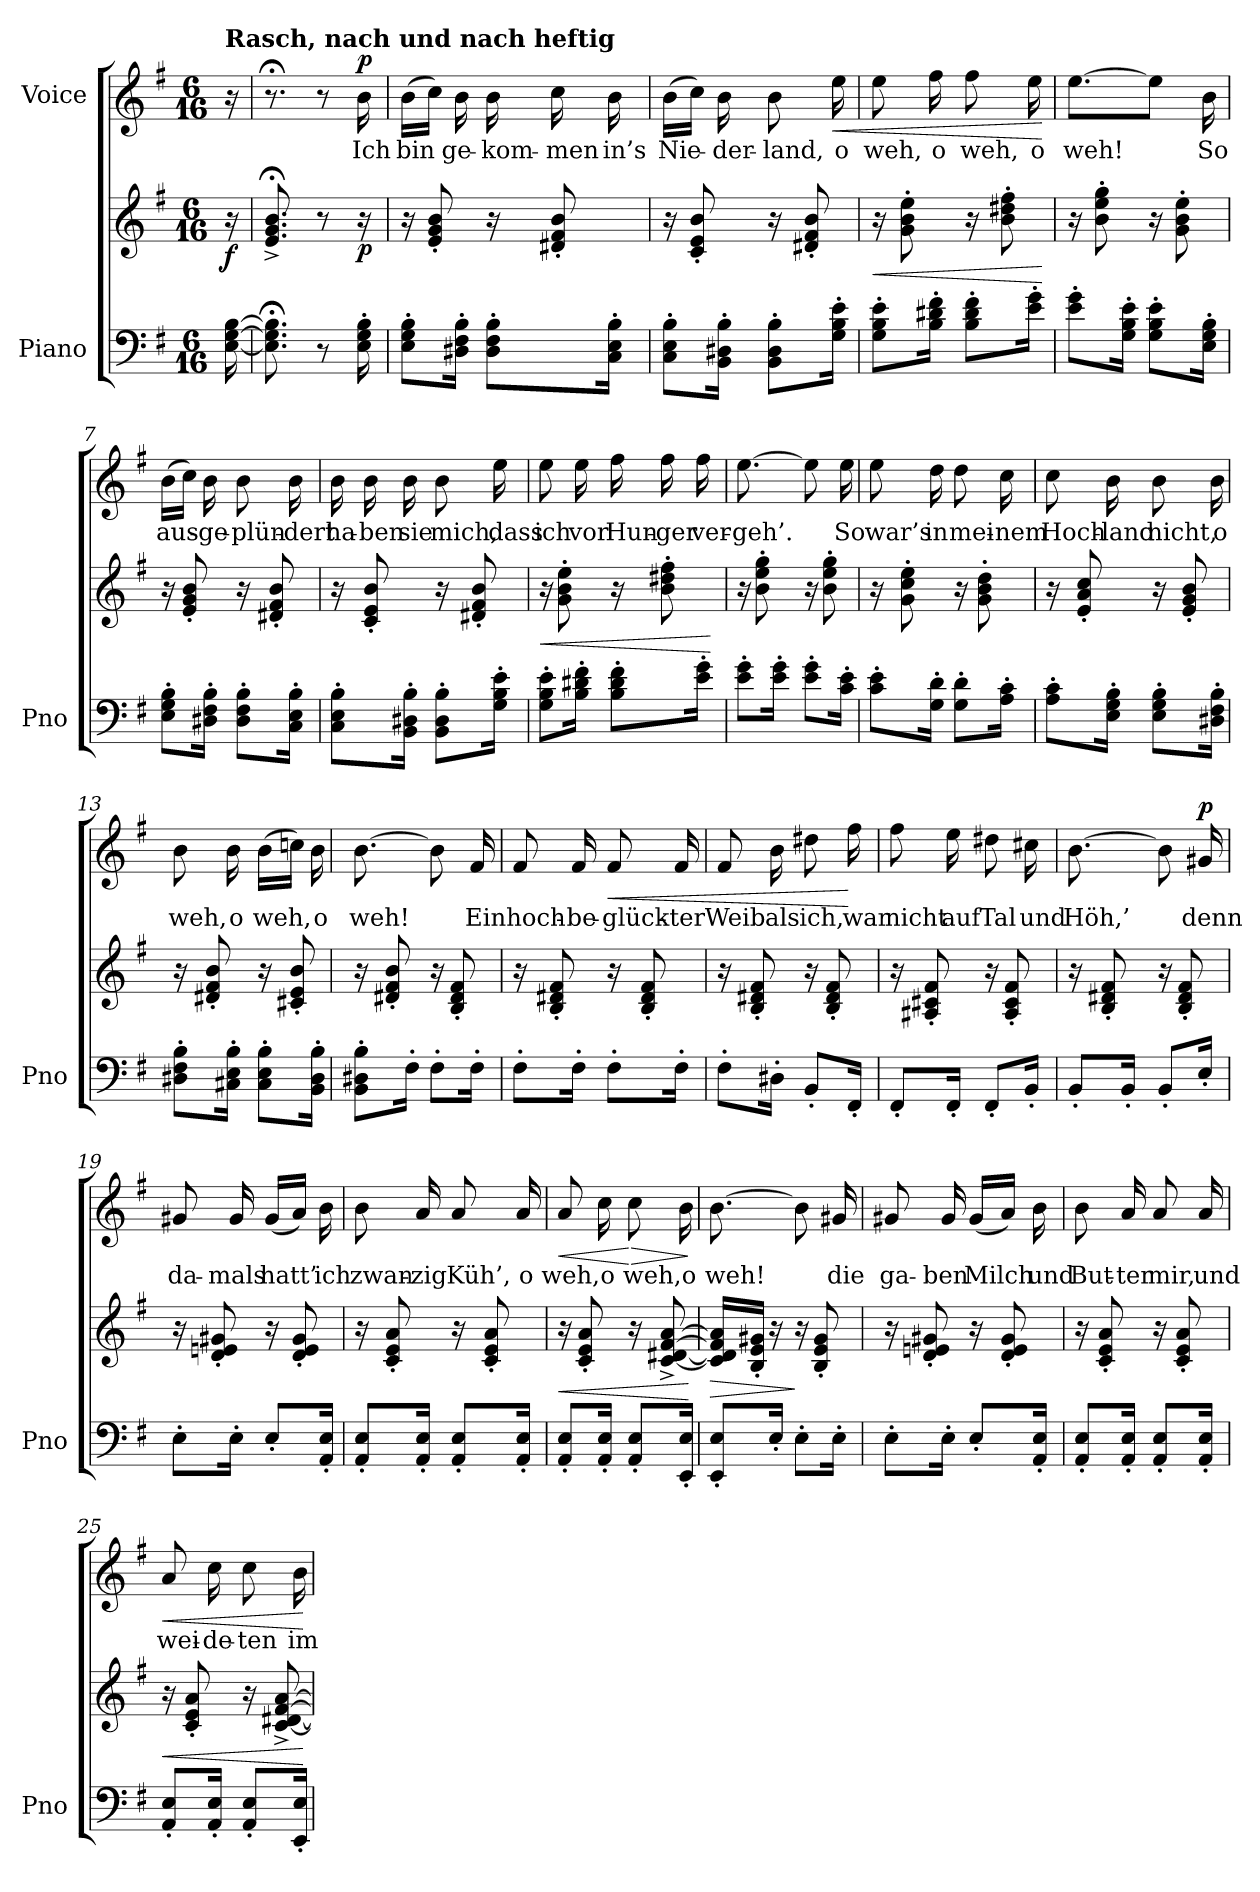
**kern	**kern	**dynam	**kern	**text	**dynam
*part2	*part2	*part2	*part1	*part1	*part1
*staff3	*staff2	*staff2/3	*staff1	*staff1	*staff1
*I"Piano	*	*	*I"Voice	*	*
*I'Pno	*	*	*	*	*
*clefF4	*clefG2	*	*clefG2	*	*
*k[f#]	*k[f#]	*	*k[f#]	*	*
*M6/16	*M6/16	*	*M6/16	*	*
=1	=1	=1	=1	=1	=1
!	!	!	!LO:TX:a:B:t=Rasch, nach und nach heftig	!	!
!	!	!LO:DY:b	!	!	!
[16E\ [16G\ [16B\	16r	f	16r	.	.
=2	=2	=2	=2	=2	=2
8.E\];< 8.G\];< 8.B\];<	8.e/;<^ 8.g/;<^ 8.b/;<^	.	8.r;<	.	.
8r	8r	.	8r	.	.
!	!	!LO:DY:b	!	!LO:LY:b	!LO:DY:a
16E\' 16G\' 16B\'	16r	p	16b\	Ich	p
=3	=3	=3	=3	=3	=3
!	!	!	!	!LO:LY:b	!
8E\' 8G\' 8B\'L	16r	.	(>16b\LL	bin	.
.	8e/' 8g/' 8b/'	.	16cc\JJ)	.	.
!	!	!	!	!LO:LY:b	!
16D#X\' 16F#\' 16B\'Jk	.	.	16b\	ge-	.
!	!	!	!	!LO:LY:b	!
8D#\' 8F#\' 8B\'L	16r	.	16b\	-kom-	.
!	!	!	!	!LO:LY:b	!
.	8d#X/' 8f#/' 8b/'	.	16cc\	-men	.
!	!	!	!	!LO:LY:b	!
16C\' 16E\' 16B\'Jk	.	.	16b\	in’s	.
=4	=4	=4	=4	=4	=4
!	!	!	!	!LO:LY:b	!
8C\' 8E\' 8B\'L	16r	.	(>16b\LL	Nie-	.
.	8c/' 8e/' 8b/'	.	16cc\JJ)	.	.
!	!	!	!	!LO:LY:b	!
16BB\' 16D#X\' 16B\'Jk	.	.	16b\	-der-	.
!	!	!	!	!LO:LY:b	!
8BB\' 8D#\' 8B\'L	16r	.	8b\	-land,	.
.	8d#X/' 8f#/' 8b/'	.	.	.	.
!	!	!	!	!LO:LY:b	!LO:HP:b
16G\' 16B\' 16e\'Jk	.	.	16ee\	o	<
=5	=5	=5	=5	=5	=5
!	!	!LO:HP:b	!	!LO:LY:b	!
8G\' 8B\' 8e\'L	16r	<	8ee\	weh,	.
.	8g\' 8b\' 8ee\'	.	.	.	.
!	!	!	!	!LO:LY:b	!
16B\' 16d#X\' 16f#\'Jk	.	.	16ff#\	o	.
!	!	!	!	!LO:LY:b	!
8B\' 8d#\' 8f#\'L	16r	.	8ff#\	weh,	.
.	8b\' 8dd#X\' 8ff#\'	.	.	.	.
!	!	!	!	!LO:LY:b	!
16e\' 16g\'Jk	.	.	16ee\	o	.
.	.	[	.	.	[
=6	=6	=6	=6	=6	=6
!	!	!	!	!LO:LY:b	!
8e\' 8g\'L	16r	.	[8.ee\L	weh!	.
.	8b\' 8ee\' 8gg\'	.	.	.	.
16G\' 16B\' 16e\'Jk	.	.	.	.	.
8G\' 8B\' 8e\'L	16r	.	8ee\J]	.	.
.	8g\' 8b\' 8ee\'	.	.	.	.
!	!	!	!	!LO:LY:b	!
16E\' 16G\' 16B\'Jk	.	.	16b\	So	.
!!LO:LB:g=z
=7	=7	=7	=7	=7	=7
!	!	!	!	!LO:LY:b	!
8E\' 8G\' 8B\'L	16r	.	(>16b\LL	aus-	.
.	8e/' 8g/' 8b/'	.	16cc\JJ)	.	.
!	!	!	!	!LO:LY:b	!
16D#X\' 16F#\' 16B\'Jk	.	.	16b\	-ge-	.
!	!	!	!	!LO:LY:b	!
8D#\' 8F#\' 8B\'L	16r	.	8b\	-plün-	.
.	8d#X/' 8f#/' 8b/'	.	.	.	.
!	!	!	!	!LO:LY:b	!
16C\' 16E\' 16B\'Jk	.	.	16b\	-dert	.
=8	=8	=8	=8	=8	=8
!	!	!	!	!LO:LY:b	!
8C\' 8E\' 8B\'L	16r	.	16b\	ha-	.
!	!	!	!	!LO:LY:b	!
.	8c/' 8e/' 8b/'	.	16b\	-ben	.
!	!	!	!	!LO:LY:b	!
16BB\' 16D#X\' 16B\'Jk	.	.	16b\	sie	.
!	!	!	!	!LO:LY:b	!
8BB\' 8D#\' 8B\'L	16r	.	8b\	mich,	.
.	8d#X/' 8f#/' 8b/'	.	.	.	.
!	!	!	!	!LO:LY:b	!
16G\' 16B\' 16e\'Jk	.	.	16ee\	dass	.
=9	=9	=9	=9	=9	=9
!	!	!LO:HP:b	!	!LO:LY:b	!
8G\' 8B\' 8e\'L	16r	<	8ee\	ich	.
.	8g\' 8b\' 8ee\'	.	.	.	.
!	!	!	!	!LO:LY:b	!
16B\' 16d#X\' 16f#\'Jk	.	.	16ee\	vor	.
!	!	!	!	!LO:LY:b	!
8B\' 8d#\' 8f#\'L	16r	.	16ff#\	Hun-	.
!	!	!	!	!LO:LY:b	!
.	8b\' 8dd#X\' 8ff#\'	.	16ff#\	-ger	.
!	!	!	!	!LO:LY:b	!
16e\' 16g\'Jk	.	.	16ff#\	ver-	.
.	.	[	.	.	.
=10	=10	=10	=10	=10	=10
!	!	!	!	!LO:LY:b	!
8e\' 8g\'L	16r	.	[8.ee\	-geh’.	.
.	8b\' 8ee\' 8gg\'	.	.	.	.
16e\' 16g\'Jk	.	.	.	.	.
8e\' 8g\'L	16r	.	8ee\]	.	.
.	8b\' 8ee\' 8gg\'	.	.	.	.
!	!	!	!	!LO:LY:b	!
16c\' 16e\'Jk	.	.	16ee\	So	.
=11	=11	=11	=11	=11	=11
!	!	!	!	!LO:LY:b	!
8c\' 8e\'L	16r	.	8ee\	war’s	.
.	8g\' 8cc\' 8ee\'	.	.	.	.
!	!	!	!	!LO:LY:b	!
16G\' 16d\'Jk	.	.	16dd\	in	.
!	!	!	!	!LO:LY:b	!
8G\' 8d\'L	16r	.	8dd\	mei-	.
.	8g\' 8b\' 8dd\'	.	.	.	.
!	!	!	!	!LO:LY:b	!
16A\' 16c\'Jk	.	.	16cc\	-nem	.
=12	=12	=12	=12	=12	=12
!	!	!	!	!LO:LY:b	!
8A\' 8c\'L	16r	.	8cc\	Hoch-	.
.	8e/' 8a/' 8cc/'	.	.	.	.
!	!	!	!	!LO:LY:b	!
16E\' 16G\' 16B\'Jk	.	.	16b\	-land	.
!	!	!	!	!LO:LY:b	!
8E\' 8G\' 8B\'L	16r	.	8b\	nicht,	.
.	8e/' 8g/' 8b/'	.	.	.	.
!	!	!	!	!LO:LY:b	!
16D#X\' 16F#\' 16B\'Jk	.	.	16b\	o	.
!!LO:LB:g=z
=13	=13	=13	=13	=13	=13
!	!	!	!	!LO:LY:b	!
8D#X\' 8F#\' 8B\'L	16r	.	8b\	weh,	.
.	8d#X/' 8f#/' 8b/'	.	.	.	.
!	!	!	!	!LO:LY:b	!
16C#X\' 16E\' 16B\'Jk	.	.	16b\	o	.
!	!	!	!	!LO:LY:b	!
8C#\' 8E\' 8B\'L	16r	.	(>16b\LL	weh,	.
.	8c#X/' 8e/' 8b/'	.	16ccn\JJ)	.	.
!	!	!	!	!LO:LY:b	!
16BB\' 16D#\' 16B\'Jk	.	.	16b\	o	.
=14	=14	=14	=14	=14	=14
!	!	!	!	!LO:LY:b	!
8BB\' 8D#X\' 8B\'L	16r	.	[8.b\	weh!	.
.	8d#X/' 8f#/' 8b/'	.	.	.	.
16F#'\Jk	.	.	.	.	.
8F#'\L	16r	.	8b\]	.	.
.	8B/' 8d#/' 8f#/'	.	.	.	.
!	!	!	!	!LO:LY:b	!
16F#'\Jk	.	.	16f#/	Ein	.
=15	=15	=15	=15	=15	=15
!	!	!	!	!LO:LY:b	!
8F#'\L	16r	.	8f#/	hoch-	.
.	8B/' 8d#X/' 8f#/'	.	.	.	.
!	!	!	!	!LO:LY:b	!
16F#'\Jk	.	.	16f#/	-be-	.
!	!	!	!	!LO:LY:b	!LO:HP:b
8F#'\L	16r	.	8f#/	-glück-	<
.	8B/' 8d#/' 8f#/'	.	.	.	.
!	!	!	!	!LO:LY:b	!
16F#'\Jk	.	.	16f#/	-ter	.
=16	=16	=16	=16	=16	=16
!	!	!	!	!LO:LY:b	!
8F#'\L	16r	.	8f#/	Weib	.
.	8B/' 8d#X/' 8f#/'	.	.	.	.
!	!	!	!	!LO:LY:b	!
16D#X'\Jk	.	.	16b\	als	.
!	!	!	!	!LO:LY:b	!
8BB'/L	16r	.	8dd#X\	ich,	.
.	8B/' 8d#/' 8f#/'	.	.	.	.
!	!	!	!	!LO:LY:b	!
16FF#'/Jk	.	.	16ff#\	war	[
=17	=17	=17	=17	=17	=17
!	!	!	!	!LO:LY:b	!
8FF#'/L	16r	.	8ff#\	nicht	.
.	8A#X/' 8c#X/' 8f#/'	.	.	.	.
!	!	!	!	!LO:LY:b	!
16FF#'/Jk	.	.	16ee\	auf	.
!	!	!	!	!LO:LY:b	!
8FF#'/L	16r	.	8dd#X\	Tal	.
.	8A#/' 8c#/' 8f#/'	.	.	.	.
!	!	!	!	!LO:LY:b	!
16BB'/Jk	.	.	16cc#X\	und	.
=18	=18	=18	=18	=18	=18
!	!	!	!	!LO:LY:b	!
8BB'/L	16r	.	[8.b\	Höh,’	.
.	8B/' 8d#X/' 8f#/'	.	.	.	.
16BB'/Jk	.	.	.	.	.
8BB'/L	16r	.	8b\]	.	.
.	8B/' 8d#/' 8f#/'	.	.	.	.
!	!	!	!	!LO:LY:b	!LO:DY:a
16E'/Jk	.	.	16g#X/	denn	p
!!LO:LB:g=z
=19	=19	=19	=19	=19	=19
!	!	!	!	!LO:LY:b	!
8E'\L	16r	.	8g#X/	da-	.
.	8d/' 8en/' 8g#X/'	.	.	.	.
!	!	!	!	!LO:LY:b	!
16E'\Jk	.	.	16g#/	-mals	.
!	!	!	!	!LO:LY:b	!
8E'/L	16r	.	(<16g#/LL	hatt’	.
.	8d/' 8e/' 8g#/'	.	16a/JJ)	.	.
!	!	!	!	!LO:LY:b	!
16AA/' 16E/'Jk	.	.	16b\	ich	.
=20	=20	=20	=20	=20	=20
!	!	!	!	!LO:LY:b	!
8AA/' 8E/'L	16r	.	8b\	zwan-	.
.	8c/' 8e/' 8a/'	.	.	.	.
!	!	!	!	!LO:LY:b	!
16AA/' 16E/'Jk	.	.	16a/	-zig	.
!	!	!	!	!LO:LY:b	!
8AA/' 8E/'L	16r	.	8a/	Küh’,	.
.	8c/' 8e/' 8a/'	.	.	.	.
!	!	!	!	!LO:LY:b	!
16AA/' 16E/'Jk	.	.	16a/	o	.
=21	=21	=21	=21	=21	=21
!	!	!LO:HP:b	!	!LO:LY:b	!LO:HP:b
8AA/' 8E/'L	16r	<	8a/	weh,	<
.	8c/' 8e/' 8a/'	.	.	.	.
!	!	!	!	!LO:LY:b	!
16AA/' 16E/'Jk	.	.	16cc\	o	.
!	!	!	!	!LO:LY:b	!LO:HP:n=1:b
8AA/' 8E/'L	16r	.	8cc\	weh,	[ >
.	[8c/^ [8d#X/^ [8f#/^ [8a/^	.	.	.	.
!	!	!	!	!LO:LY:b	!
16EE/' 16E/'Jk	.	.	16b\	o	.
.	.	[	.	.	]
=22	=22	=22	=22	=22	=22
!	!	!LO:HP:b	!	!LO:LY:b	!
8EE/' 8E/'L	16c/] 16d#/] 16f#/] 16a/]LL	>	[8.b\	weh!	.
.	16B/' 16e/' 16g#X/'JJ	.	.	.	.
16E'/Jk	16r	.	.	.	.
8E'\L	16r	]	8b\]	.	.
.	8B/' 8e/' 8g#/'	.	.	.	.
!	!	!	!	!LO:LY:b	!
16E'\Jk	.	.	16g#X/	die	.
=23	=23	=23	=23	=23	=23
!	!	!	!	!LO:LY:b	!
8E'\L	16r	.	8g#X/	ga-	.
.	8d/' 8en/' 8g#X/'	.	.	.	.
!	!	!	!	!LO:LY:b	!
16E'\Jk	.	.	16g#/	-ben	.
!	!	!	!	!LO:LY:b	!
8E'/L	16r	.	(<16g#/LL	Milch	.
.	8d/' 8e/' 8g#/'	.	16a/JJ)	.	.
!	!	!	!	!LO:LY:b	!
16AA/' 16E/'Jk	.	.	16b\	und	.
=24	=24	=24	=24	=24	=24
!	!	!	!	!LO:LY:b	!
8AA/' 8E/'L	16r	.	8b\	But-	.
.	8c/' 8e/' 8a/'	.	.	.	.
!	!	!	!	!LO:LY:b	!
16AA/' 16E/'Jk	.	.	16a/	-ter	.
!	!	!	!	!LO:LY:b	!
8AA/' 8E/'L	16r	.	8a/	mir,	.
.	8c/' 8e/' 8a/'	.	.	.	.
!	!	!	!	!LO:LY:b	!
16AA/' 16E/'Jk	.	.	16a/	und	.
!!LO:PB:g=z
=25	=25	=25	=25	=25	=25
!	!	!LO:HP:b	!	!LO:LY:b	!LO:HP:b
8AA/' 8E/'L	16r	<	8a/	wei-	<
.	8c/' 8e/' 8a/'	.	.	.	.
!	!	!	!	!LO:LY:b	!
16AA/' 16E/'Jk	.	.	16cc\	-de-	.
!	!	!	!	!LO:LY:b	!
8AA/' 8E/'L	16r	.	8cc\	-ten	.
.	[8c/^ [8d#X/^ [8f#/^ [8a/^	.	.	.	.
!	!	!	!	!LO:LY:b	!
16EE/' 16E/'Jk	.	.	16b\	im	.
.	.	[	.	.	[
=	=	=	=	=	=
*-	*-	*-	*-	*-	*-
